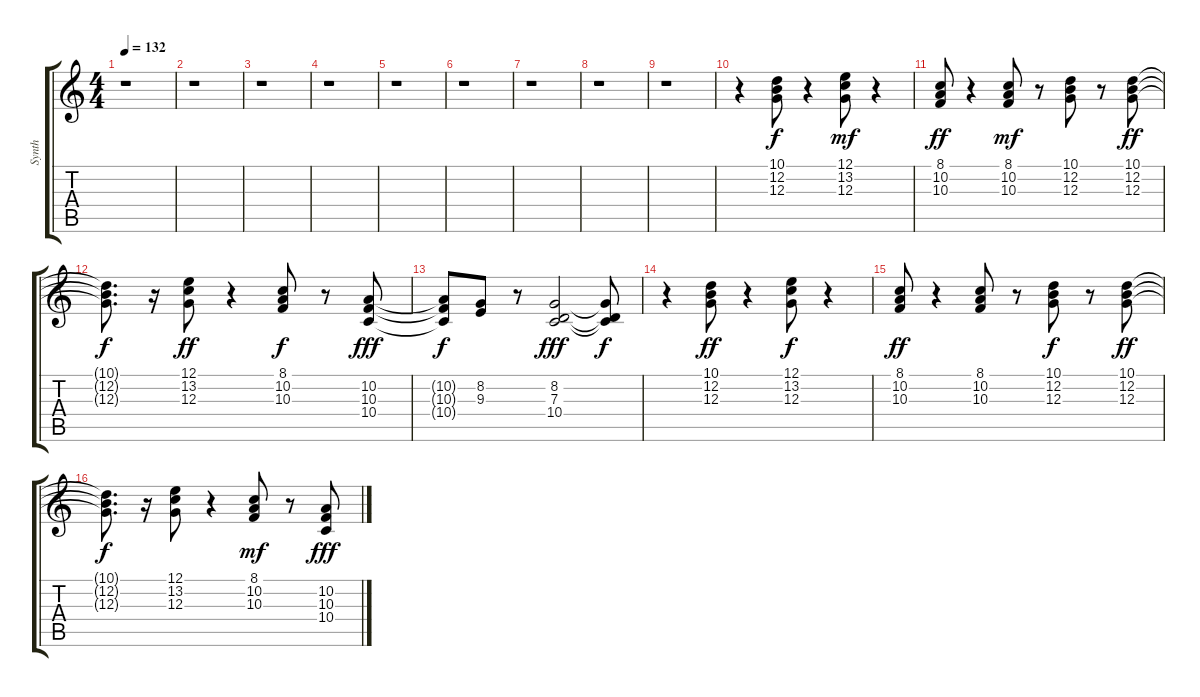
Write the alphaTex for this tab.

\track ("Synth" "Synth") {instrument lead1square}
\staff {score tabs}
\tuning (E4 B3 G3 D3 A2 E2) {hide}
\ts (4 4)
\tempo 132
\clef g2
\ks c
r.1{dy f} |
r.1 |
r.1 |
r.1 |
r.1 |
r.1 |
r.1 |
r.1 |
r.1 |
r.4 (10.1 12.2 12.3).8 r.4 (12.1 13.2 12.3).8{dy mf} r.4 |
(8.1 10.2 10.3).8{dy ff} r.4 (8.1 10.2 10.3).8{dy mf} r.8 (10.1 12.2 12.3).8 r.8 (10.1 12.2 12.3).8{dy ff} |
(10.1{t} 12.2{t} 12.3{t}).8{d dy f} r.16 (12.1 13.2 12.3).8{dy ff} r.4 (8.1 10.2 10.3).8{dy f} r.8 (10.2 10.3 10.4).8{dy fff} |
(10.2{t} 10.3{t} 10.4{t}).8{dy f} (8.2 9.3).8 r.8 (8.2 7.3 10.4).2{dy fff} (8.2{t} 7.3{t} 10.4{t}).8{dy f} |
r.4 (10.1 12.2 12.3).8{dy ff} r.4 (12.1 13.2 12.3).8{dy f} r.4 |
(8.1 10.2 10.3).8{dy ff} r.4 (8.1 10.2 10.3).8 r.8 (10.1 12.2 12.3).8{dy f} r.8 (10.1 12.2 12.3).8{dy ff} |
(10.1{t} 12.2{t} 12.3{t}).8{d dy f} r.16 (12.1 13.2 12.3).8 r.4 (8.1 10.2 10.3).8{dy mf} r.8 (10.2 10.3 10.4).8{dy fff}
